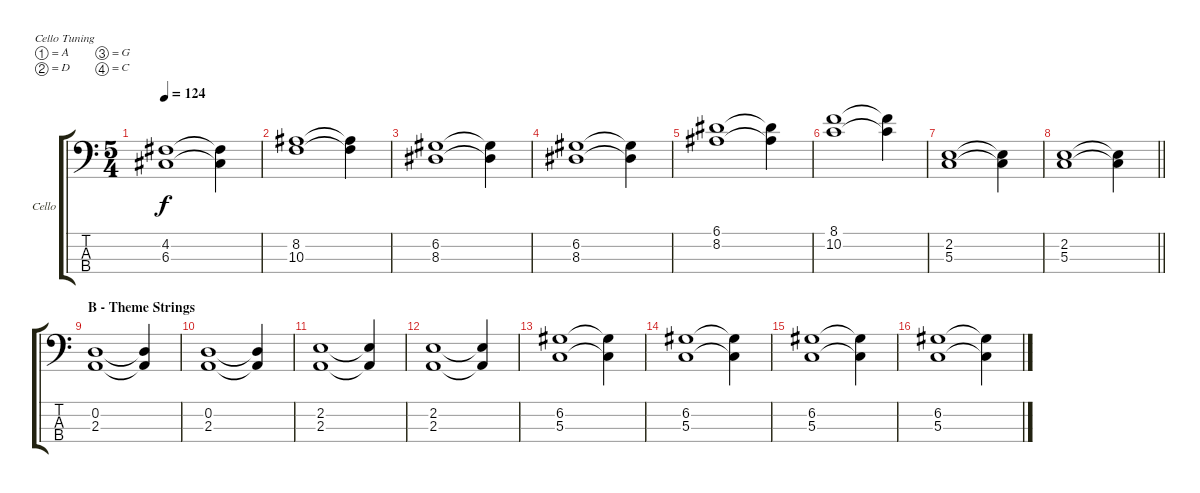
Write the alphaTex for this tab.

\bracketExtendMode groupsimilarinstruments
\firstSystemTrackNameOrientation horizontal
\otherSystemsTrackNameOrientation horizontal
\track ("Cello" "Cello") {instrument cello}
\staff {score tabs}
\tuning (A3 D3 G2 C2)
\ts (5 4)
\tempo 124
\clef f4
\scale
0.333333
\ks aminor
(4.2 6.3).1{dy f} (4.2{t} 6.3{t}).4 |
\scale
0.333333 (8.2 10.3).1 (8.2{t} 10.3{t}).4 |
\scale
0.333333 (6.2 8.3).1 (6.2{t} 8.3{t}).4 |
\scale
0.333333 (6.2 8.3).1 (6.2{t} 8.3{t}).4 |
\scale
0.333333 (6.1 8.2).1 (6.1{t} 8.2{t}).4 |
\scale
0.333333 (8.1 10.2).1 (8.1{t} 10.2{t}).4 |
\scale
0.333333 (5.3 2.2).1 (5.3{t} 2.2{t}).4 |
\scale
0.333333
\barLineRight lightlight
(5.3 2.2).1 (5.3{t} 2.2{t}).4 |
\section ("" "B - Theme Strings")
\scale
0.333333 (0.2 2.3).1 (0.2{t} 2.3{t}).4 |
\scale
0.333333 (0.2 2.3).1 (0.2{t} 2.3{t}).4 |
\scale
0.333333 (2.2 2.3).1 (2.2{t} 2.3{t}).4 |
\scale
0.333333 (2.2 2.3).1 (2.2{t} 2.3{t}).4 |
\scale
0.333333 (5.3 6.2).1 (5.3{t} 6.2{t}).4 |
\scale
0.333333 (5.3 6.2).1 (5.3{t} 6.2{t}).4 |
\scale
0.333333 (5.3 6.2).1 (5.3{t} 6.2{t}).4 |
\scale
0.333333 (5.3 6.2).1 (5.3{t} 6.2{t}).4
